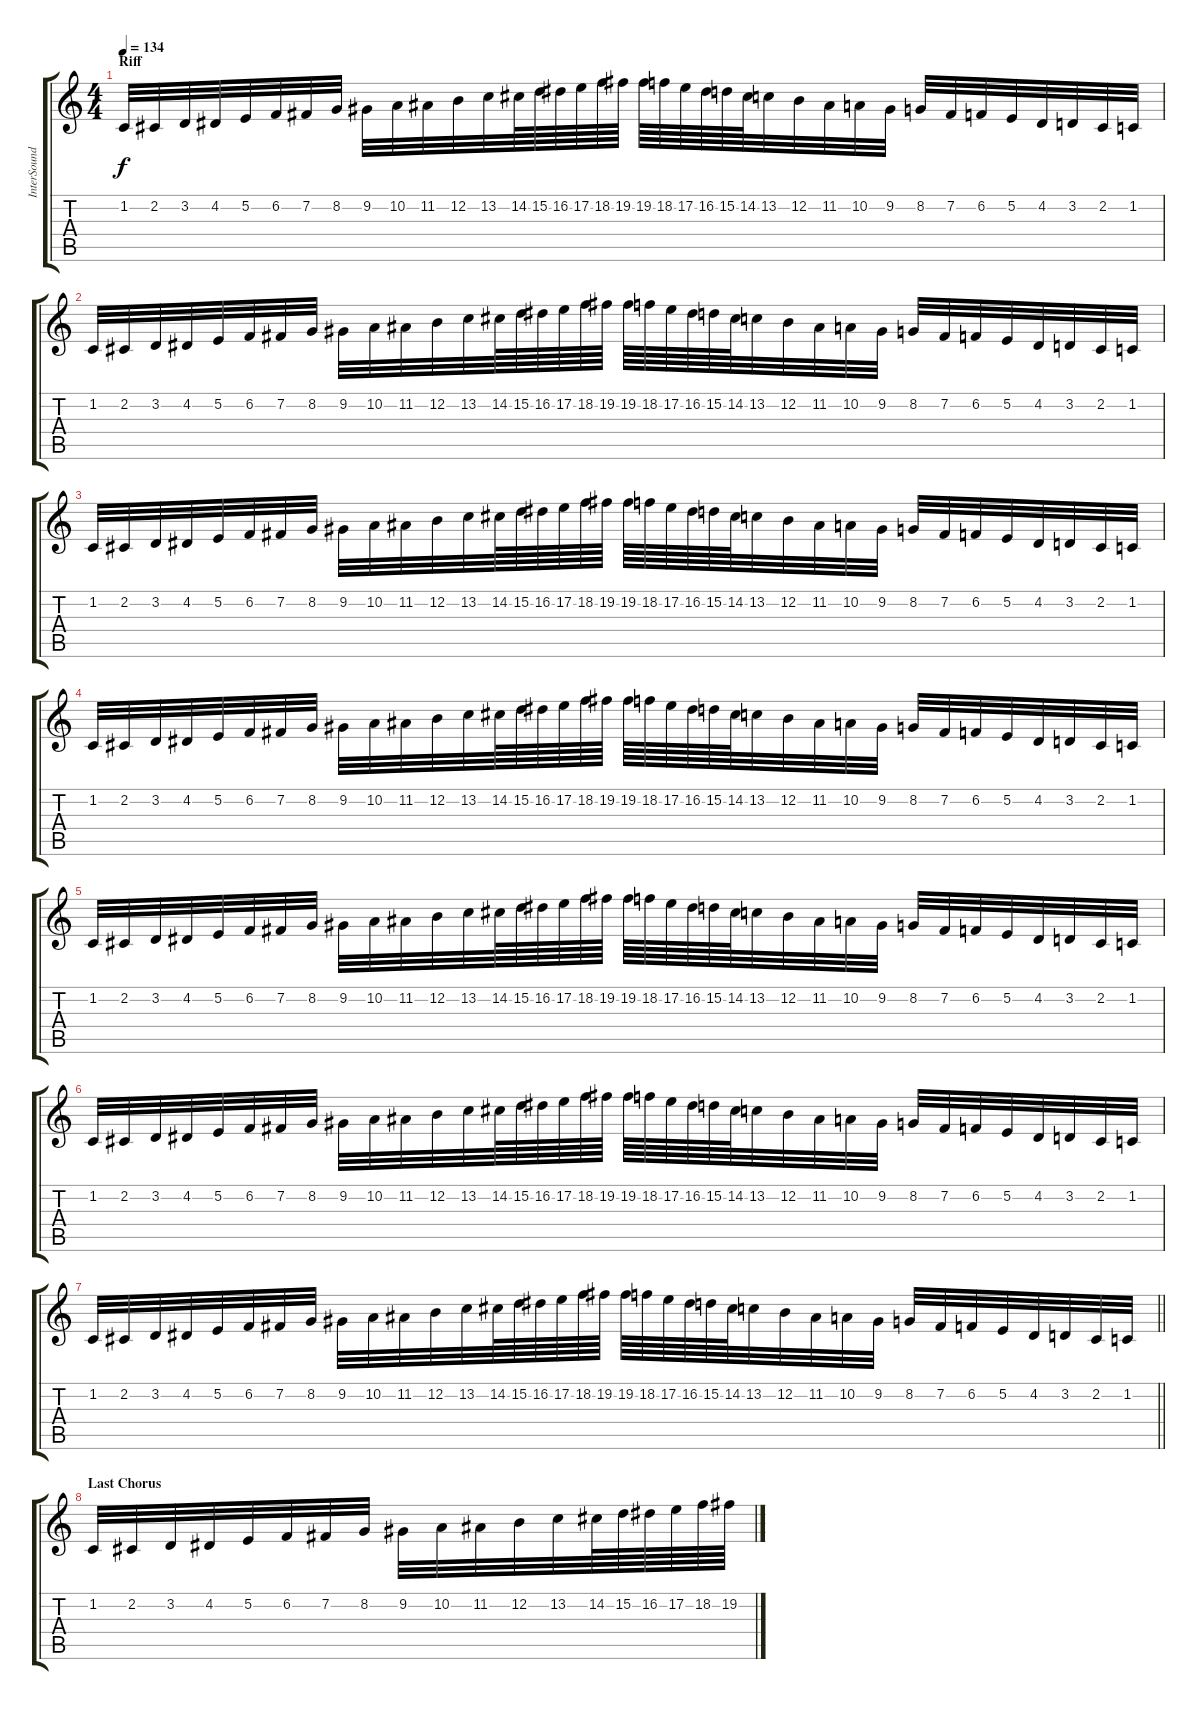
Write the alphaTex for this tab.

\track ("InterSound" "InterSound") {instrument pad8sweep}
\staff {score tabs}
\tuning (E4 B3 G3 D3 A2 E2) {hide}
\ts (4 4)
\section ("" "Riff")
\tempo 134
\clef g2
\ks c
1.2.32{dy f} 2.2.32 3.2.32 4.2.32 5.2.32 6.2.32 7.2.32 8.2.32 9.2.32 10.2.32 11.2.32 12.2.32 13.2.32 14.2.64 15.2.64 16.2.64 17.2.64 18.2.64 19.2.64 19.2.64 18.2.64 17.2.64 16.2.64 15.2.64 14.2.64 13.2.32 12.2.32 11.2.32 10.2.32 9.2.32 8.2.32 7.2.32 6.2.32 5.2.32 4.2.32 3.2.32 2.2.32 1.2.32 |
1.2.32 2.2.32 3.2.32 4.2.32 5.2.32 6.2.32 7.2.32 8.2.32 9.2.32 10.2.32 11.2.32 12.2.32 13.2.32 14.2.64 15.2.64 16.2.64 17.2.64 18.2.64 19.2.64 19.2.64 18.2.64 17.2.64 16.2.64 15.2.64 14.2.64 13.2.32 12.2.32 11.2.32 10.2.32 9.2.32 8.2.32 7.2.32 6.2.32 5.2.32 4.2.32 3.2.32 2.2.32 1.2.32 |
1.2.32 2.2.32 3.2.32 4.2.32 5.2.32 6.2.32 7.2.32 8.2.32 9.2.32 10.2.32 11.2.32 12.2.32 13.2.32 14.2.64 15.2.64 16.2.64 17.2.64 18.2.64 19.2.64 19.2.64 18.2.64 17.2.64 16.2.64 15.2.64 14.2.64 13.2.32 12.2.32 11.2.32 10.2.32 9.2.32 8.2.32 7.2.32 6.2.32 5.2.32 4.2.32 3.2.32 2.2.32 1.2.32 |
1.2.32 2.2.32 3.2.32 4.2.32 5.2.32 6.2.32 7.2.32 8.2.32 9.2.32 10.2.32 11.2.32 12.2.32 13.2.32 14.2.64 15.2.64 16.2.64 17.2.64 18.2.64 19.2.64 19.2.64 18.2.64 17.2.64 16.2.64 15.2.64 14.2.64 13.2.32 12.2.32 11.2.32 10.2.32 9.2.32 8.2.32 7.2.32 6.2.32 5.2.32 4.2.32 3.2.32 2.2.32 1.2.32 |
1.2.32 2.2.32 3.2.32 4.2.32 5.2.32 6.2.32 7.2.32 8.2.32 9.2.32 10.2.32 11.2.32 12.2.32 13.2.32 14.2.64 15.2.64 16.2.64 17.2.64 18.2.64 19.2.64 19.2.64 18.2.64 17.2.64 16.2.64 15.2.64 14.2.64 13.2.32 12.2.32 11.2.32 10.2.32 9.2.32 8.2.32 7.2.32 6.2.32 5.2.32 4.2.32 3.2.32 2.2.32 1.2.32 |
1.2.32 2.2.32 3.2.32 4.2.32 5.2.32 6.2.32 7.2.32 8.2.32 9.2.32 10.2.32 11.2.32 12.2.32 13.2.32 14.2.64 15.2.64 16.2.64 17.2.64 18.2.64 19.2.64 19.2.64 18.2.64 17.2.64 16.2.64 15.2.64 14.2.64 13.2.32 12.2.32 11.2.32 10.2.32 9.2.32 8.2.32 7.2.32 6.2.32 5.2.32 4.2.32 3.2.32 2.2.32 1.2.32 |
\barLineRight lightlight
1.2.32 2.2.32 3.2.32 4.2.32 5.2.32 6.2.32 7.2.32 8.2.32 9.2.32 10.2.32 11.2.32 12.2.32 13.2.32 14.2.64 15.2.64 16.2.64 17.2.64 18.2.64 19.2.64 19.2.64 18.2.64 17.2.64 16.2.64 15.2.64 14.2.64 13.2.32 12.2.32 11.2.32 10.2.32 9.2.32 8.2.32 7.2.32 6.2.32 5.2.32 4.2.32 3.2.32 2.2.32 1.2.32 |
\section ("" "Last Chorus")
1.2.32 2.2.32 3.2.32 4.2.32 5.2.32 6.2.32 7.2.32 8.2.32 9.2.32 10.2.32 11.2.32 12.2.32 13.2.32 14.2.64 15.2.64 16.2.64 17.2.64 18.2.64 19.2.64
